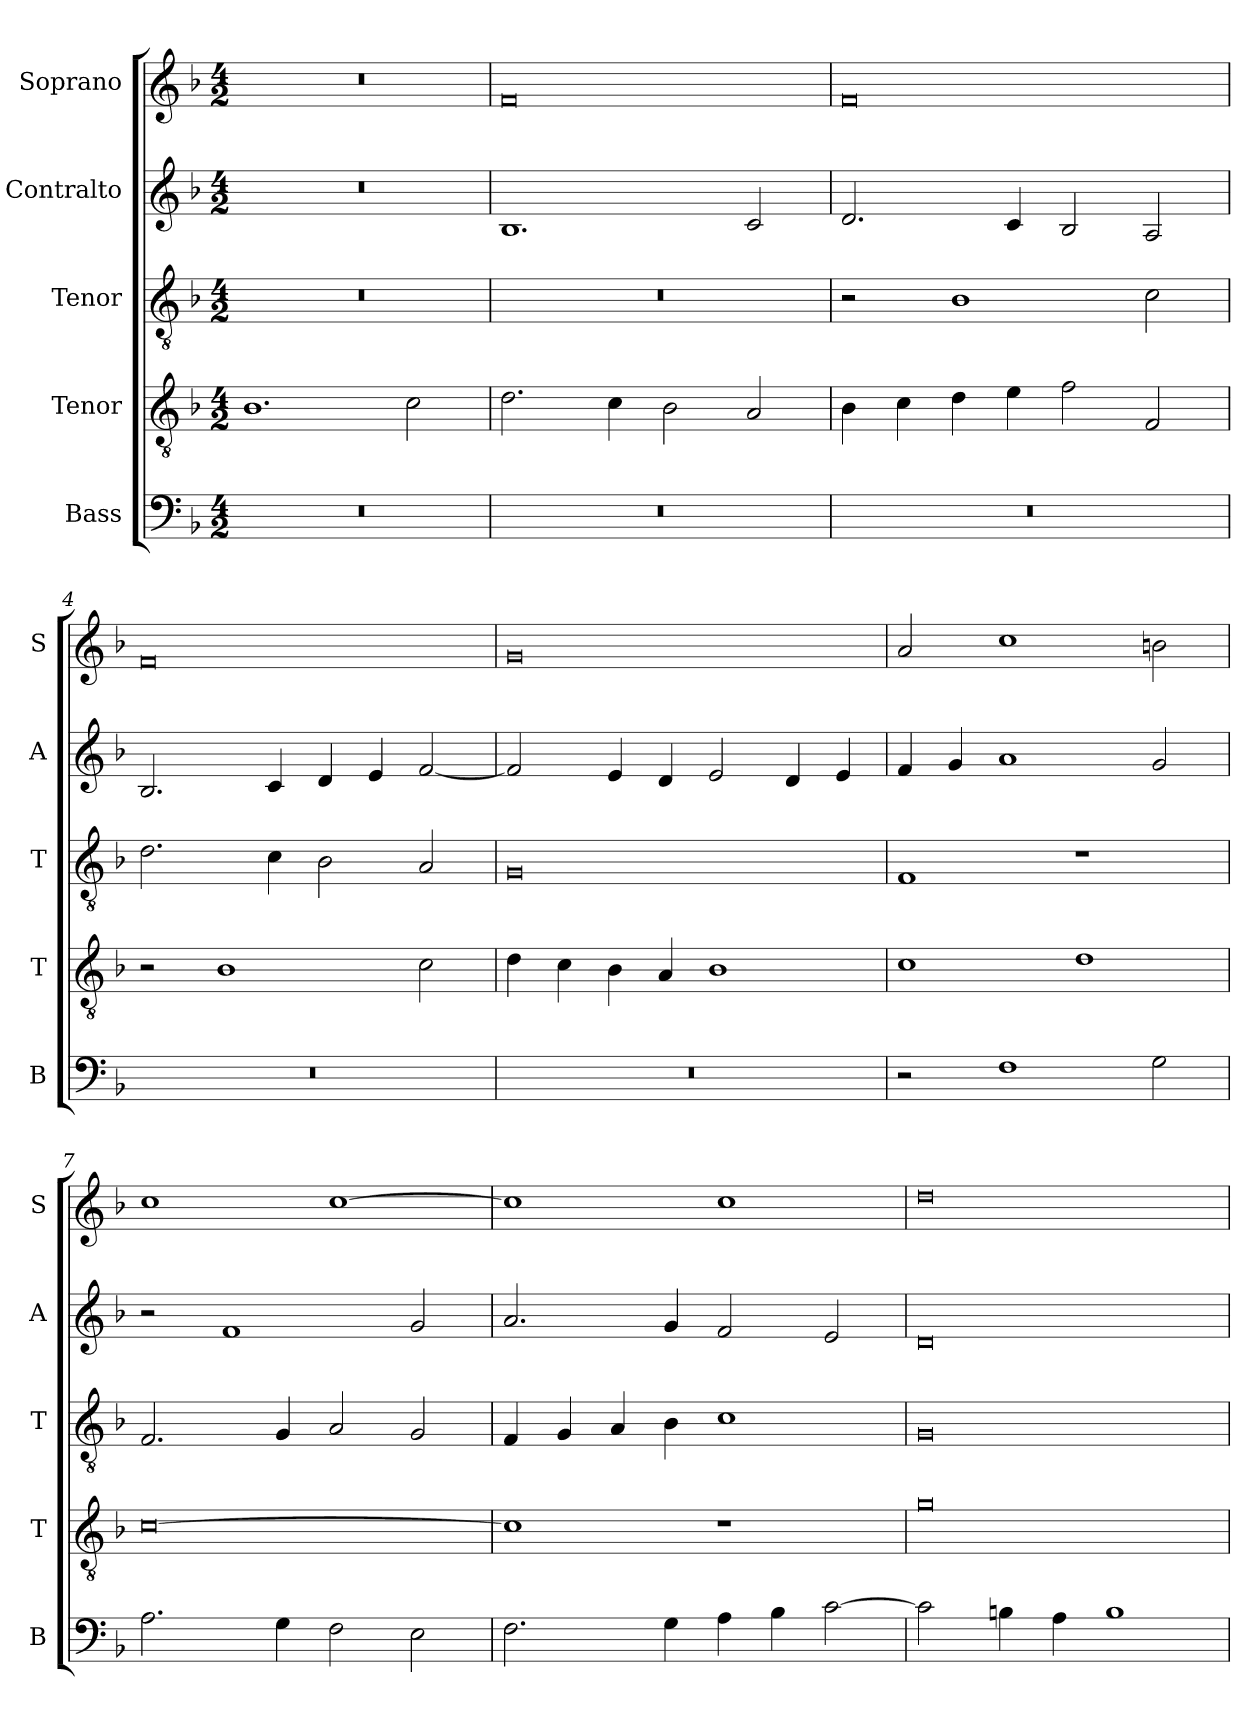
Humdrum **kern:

**kern	**kern	**kern	**kern	**kern
*part5	*part4	*part3	*part2	*part1
*staff5	*staff4	*staff3	*staff2	*staff1
*I"Bass	*I"Tenor	*I"Tenor	*I"Contralto	*I"Soprano
*I'B	*I'T	*I'T	*I'A	*I'S
*clefF4	*clefGv2	*clefGv2	*clefG2	*clefG2
*k[b-]	*k[b-]	*k[b-]	*k[b-]	*k[b-]
*F:ion	*F:ion	*F:ion	*F:ion	*F:ion
*M4/2	*M4/2	*M4/2	*M4/2	*M4/2
=1	=1	=1	=1	=1
0r	1.B-	0r	0r	0r
.	2c	.	.	.
=2	=2	=2	=2	=2
0r	2.d	0r	1.B-	0f
.	4c	.	.	.
.	2B-	.	.	.
.	2A	.	2c	.
=3	=3	=3	=3	=3
0r	4B-	2r	2.d	0f
.	4c	.	.	.
.	4d	1B-	.	.
.	4e	.	4c	.
.	2f	.	2B-	.
.	2F	2c	2A	.
=4	=4	=4	=4	=4
0r	2r	2.d	2.B-	0f
.	1B-	.	.	.
.	.	4c	4c	.
.	.	2B-	4d	.
.	.	.	4e	.
.	2c	2A	[2f	.
=5	=5	=5	=5	=5
0r	4d	0G	2f]	0g
.	4c	.	.	.
.	4B-	.	4e	.
.	4A	.	4d	.
.	1B-	.	2e	.
.	.	.	4d	.
.	.	.	4e	.
=6	=6	=6	=6	=6
2r	1c	1F	4f	2a
.	.	.	4g	.
1F	.	.	1a	1cc
.	1d	1r	.	.
2G	.	.	2g	2bn
=7	=7	=7	=7	=7
2.A	[0c	2.F	2r	1cc
.	.	.	1f	.
4G	.	4G	.	.
2F	.	2A	.	[1cc
2E	.	2G	2g	.
=8	=8	=8	=8	=8
2.F	1c]	4F	2.a	1cc]
.	.	4G	.	.
.	.	4A	.	.
4G	.	4B-	4g	.
4A	1r	1c	2f	1cc
4B-	.	.	.	.
[2c	.	.	2e	.
=9	=9	=9	=9	=9
2c]	0g	0G	0d	0dd
4Bn	.	.	.	.
4A	.	.	.	.
1B	.	.	.	.
=	=	=	=	=
*-	*-	*-	*-	*-
